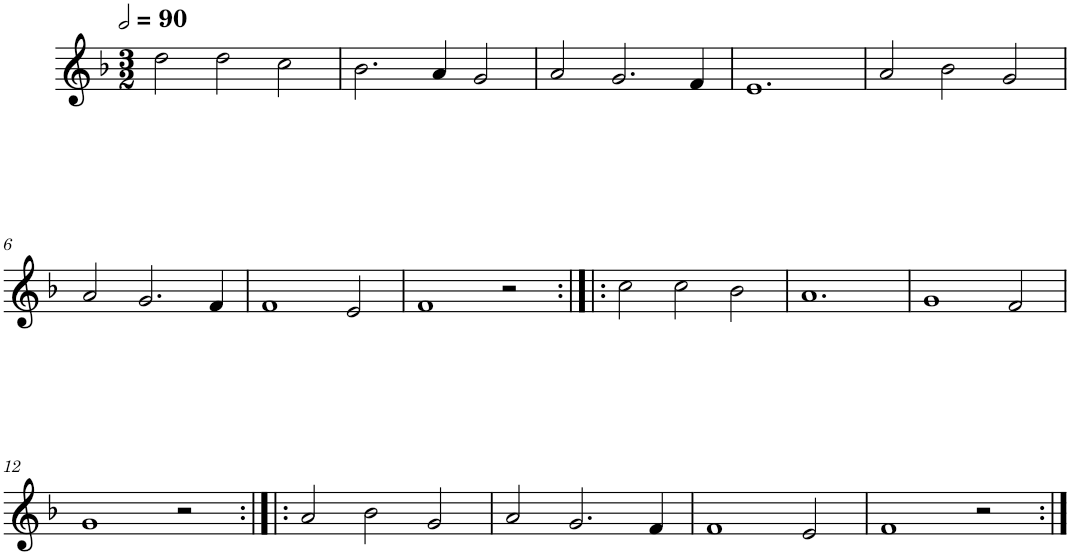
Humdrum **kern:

**kern
*part1
*staff1
*I"Quatre parties
*clefG2
*k[b-]
*M3/2
*MM180
=1
2dd\
2dd\
2cc\
=2
2.b-\
4a/
2g/
=3
2a/
2.g/
4f/
=4
1.e
=5
2a/
2b-\
2g/
!!LO:LB:g=z
=6
2a/
2.g/
4f/
=7
1f
2e/
=8
1f
2r
=9:|!|:
2cc\
2cc\
2b-\
=10
1.a
=11
1g
2f/
!!LO:LB:g=z
=12
1g
2r
=13:|!|:
2a/
2b-\
2g/
=14
2a/
2.g/
4f/
=15
1f
2e/
=16
1f
2r
=:|!
*-
